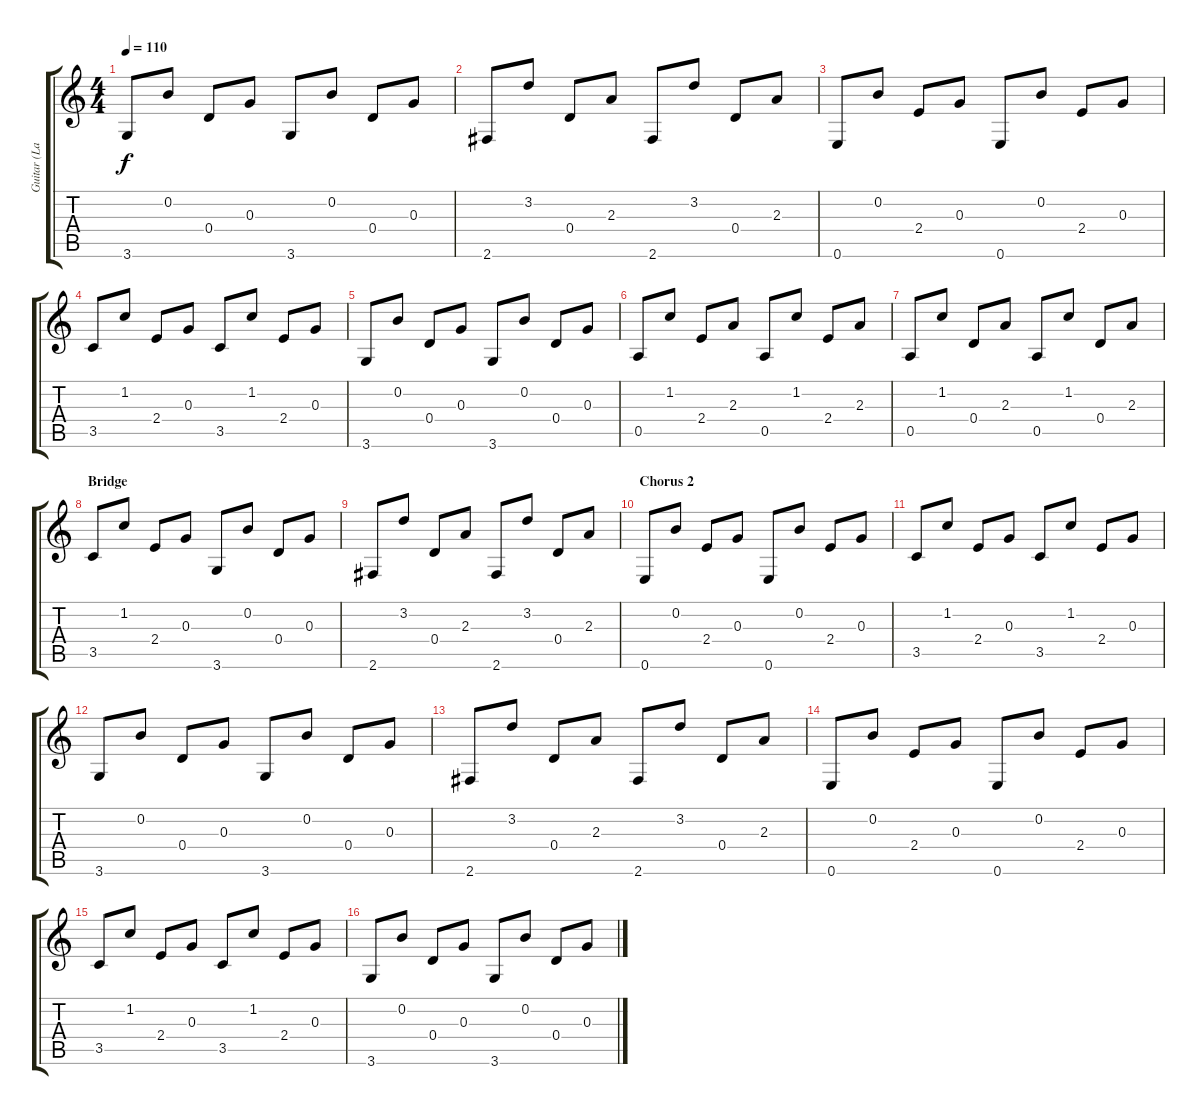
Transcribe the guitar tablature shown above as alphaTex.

\track ("Guitar (Lars)" "Guitar (La") {instrument acousticguitarnylon}
\staff {score tabs}
\tuning (E4 B3 G3 D3 A2 E2) {hide}
\ts (4 4)
\tempo 110
\clef g2
\ks c
3.6.8{dy f} 0.2.8 0.4.8 0.3.8 3.6.8 0.2.8 0.4.8 0.3.8 |
2.6.8 3.2.8 0.4.8 2.3.8 2.6.8 3.2.8 0.4.8 2.3.8 |
0.6.8 0.2.8 2.4.8 0.3.8 0.6.8 0.2.8 2.4.8 0.3.8 |
3.5.8 1.2.8 2.4.8 0.3.8 3.5.8 1.2.8 2.4.8 0.3.8 |
3.6.8 0.2.8 0.4.8 0.3.8 3.6.8 0.2.8 0.4.8 0.3.8 |
0.5.8 1.2.8 2.4.8 2.3.8 0.5.8 1.2.8 2.4.8 2.3.8 |
0.5.8 1.2.8 0.4.8 2.3.8 0.5.8 1.2.8 0.4.8 2.3.8 |
\section ("" "Bridge")
3.5.8 1.2.8 2.4.8 0.3.8 3.6.8 0.2.8 0.4.8 0.3.8 |
2.6.8 3.2.8 0.4.8 2.3.8 2.6.8 3.2.8 0.4.8 2.3.8 |
\section ("" "Chorus 2")
0.6.8 0.2.8 2.4.8 0.3.8 0.6.8 0.2.8 2.4.8 0.3.8 |
3.5.8 1.2.8 2.4.8 0.3.8 3.5.8 1.2.8 2.4.8 0.3.8 |
3.6.8 0.2.8 0.4.8 0.3.8 3.6.8 0.2.8 0.4.8 0.3.8 |
2.6.8 3.2.8 0.4.8 2.3.8 2.6.8 3.2.8 0.4.8 2.3.8 |
0.6.8 0.2.8 2.4.8 0.3.8 0.6.8 0.2.8 2.4.8 0.3.8 |
3.5.8 1.2.8 2.4.8 0.3.8 3.5.8 1.2.8 2.4.8 0.3.8 |
3.6.8 0.2.8 0.4.8 0.3.8 3.6.8 0.2.8 0.4.8 0.3.8
